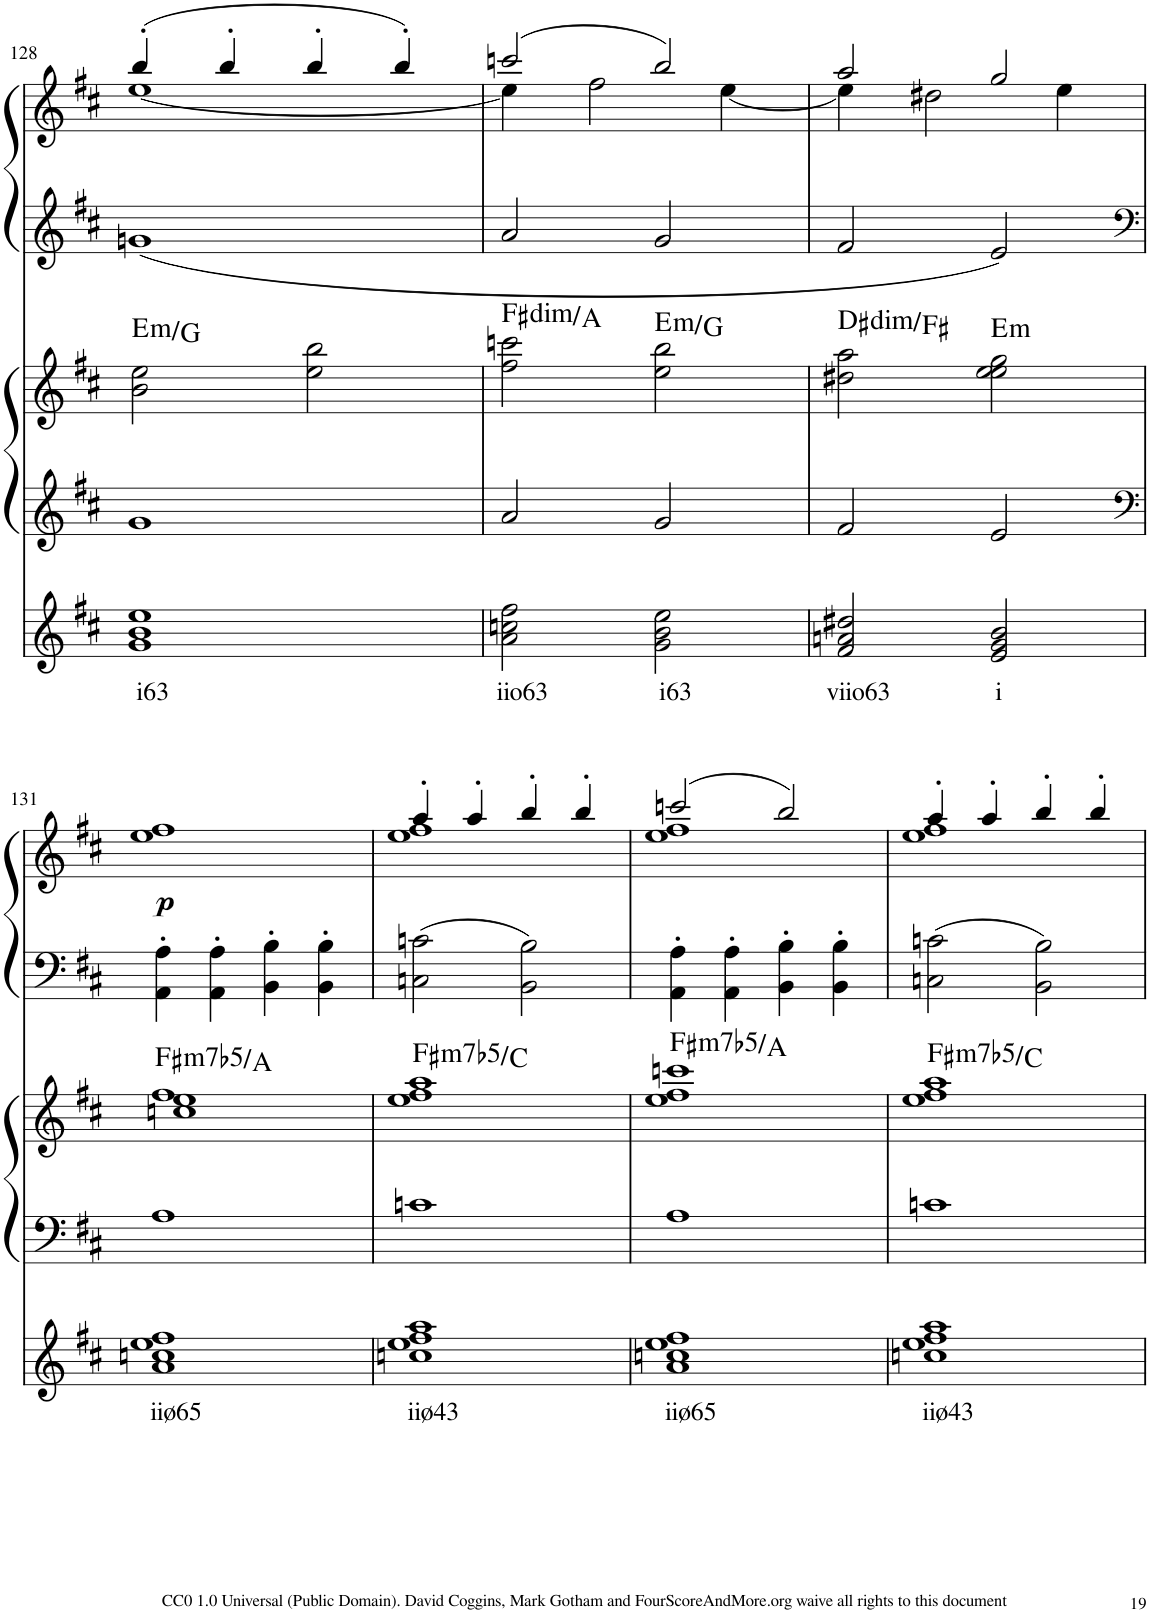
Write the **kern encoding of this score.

**kern	**text	**kern	**kern	**harte	**kern	**kern	**dynam
*part3	*part3	*part2	*part2	*part2	*part1	*part1	*part1
*staff5	*staff5	*staff4	*staff3	*	*staff2	*staff1	*staff1/2
*I"One-stave chords + Roman numerals	*	*I"Chordal reduction and symbols	*	*	*I"Reduced Score	*	*
!!LO:PB:g=z
*clefG2	*	*clefG2	*clefG2	*	*clefG2	*clefG2	*
*k[f#c#]	*	*k[f#c#]	*k[f#c#]	*	*k[f#c#]	*k[f#c#]	*
*	*	*D:	*D:	*	*D:	*D:	*
*M2/2	*	*M2/2	*M2/2	*	*M2/2	*M2/2	*
*met(c|)	*	*met(c|)	*met(c|)	*	*met(c|)	*met(c|)	*
=128	=128	=128	=128	=128	=128	=128	=128
!	!LO:LY:b	!	!	!LO:H:kt=m	!	!	!
*	*	*	*	*	*	*^	*
1g 1b 1ee	i63	1g	2b\ 2ee\	E:min/b3	1gn	(4bb'/	[1ee	.
.	.	.	.	.	.	4bb'/	.	.
.	.	.	2ee\ 2bb\	.	.	4bb'/	.	.
.	.	.	.	.	.	4bb'/)	.	.
=129	=129	=129	=129	=129	=129	=129	=129	=129
!	!LO:LY:b	!	!	!LO:H:kt=dim	!	!	!	!
2a\ 2ccn\ 2ff#\	iio63	2a/	2ff#\ 2cccn\	F#:dim/b3	2a/	(2cccn/	4ee\]	.
.	.	.	.	.	.	.	2ff#\	.
!	!LO:LY:b	!	!	!LO:H:kt=m	!	!	!	!
2g\ 2b\ 2ee\	i63	2g/	2ee\ 2bb\	E:min/b3	2g/	2bb/)	.	.
.	.	.	.	.	.	.	[4ee\	.
=130	=130	=130	=130	=130	=130	=130	=130	=130
!	!LO:LY:b	!	!	!LO:H:kt=dim	!	!	!	!
2f#/ 2an/ 2dd#X/	viio63	2f#/	2dd#X\ 2aa\	D#:dim/b3	2f#/	2aa/	4ee\]	.
.	.	.	.	.	.	.	2dd#X\	.
!	!LO:LY:b	!	!	!LO:H:kt=m	!	!	!	!
2e/ 2g/ 2b/	i	2e/	2ee\ 2ee\ 2gg\	E:min	2e/	2gg/	.	.
.	.	.	.	.	.	.	4ee\	.
*	*	*	*	*	*	*v	*v	*
!!LO:LB:g=z
=131	=131	=131	=131	=131	=131	=131	=131
*	*	*clefF4	*	*	*clefF4	*	*
*	*	*	*	*	*	*^	*
!	!LO:LY:b	!	!	!LO:H:kt=m7b5	!	!	!	!LO:DY:b
*	*	*	*^	*	*	*v	*v	*
1a 1ccn 1ee 1ff#	iiø65	1A	1ff#	1ccn 1ee	F#:hdim7/b3	4AA\' 4A\'	1ee 1ff#	p
.	.	.	.	.	.	4AA\' 4A\'	.	.
.	.	.	.	.	.	4BB\' 4B\'	.	.
.	.	.	.	.	.	4BB\' 4B\'	.	.
=132	=132	=132	=132	=132	=132	=132	=132	=132
!	!LO:LY:b	!	!	!	!LO:H:kt=m7b5	!	!	!
*	*	*	*	*	*	*	*^	*
1ccn 1ee 1ff# 1aa	iiø43	1cn	1aa	1ee 1ff#	F#:hdim7/b5	2Cn\ 2cn\	4aa'/	1ee 1ff#	.
.	.	.	.	.	.	.	4aa'/	.	.
.	.	.	.	.	.	2BB\ 2B\	4bb'/	.	.
.	.	.	.	.	.	.	4bb'/	.	.
=133	=133	=133	=133	=133	=133	=133	=133	=133	=133
!	!LO:LY:b	!	!	!	!LO:H:kt=m7b5	!	!	!	!
1a 1ccn 1ee 1ff#	iiø65	1A	1cccn	1ee 1ff#	F#:hdim7/b3	4AA\' 4A\'	(2cccn/	1ee 1ff#	.
.	.	.	.	.	.	4AA\' 4A\'	.	.	.
.	.	.	.	.	.	4BB\' 4B\'	2bb/)	.	.
.	.	.	.	.	.	4BB\' 4B\'	.	.	.
=134	=134	=134	=134	=134	=134	=134	=134	=134	=134
!	!LO:LY:b	!	!	!	!LO:H:kt=m7b5	!	!	!	!
1ccn 1ee 1ff# 1aa	iiø43	1cn	1aa	1ee 1ff#	F#:hdim7/b5	2Cn\ 2cn\	4aa'/	1ee 1ff#	.
.	.	.	.	.	.	.	4aa'/	.	.
.	.	.	.	.	.	2BB\ 2B\	4bb'/	.	.
.	.	.	.	.	.	.	4bb'/	.	.
*	*	*	*v	*v	*	*	*v	*v	*
=	=	=	=	=	=	=	=
*-	*-	*-	*-	*-	*-	*-	*-
